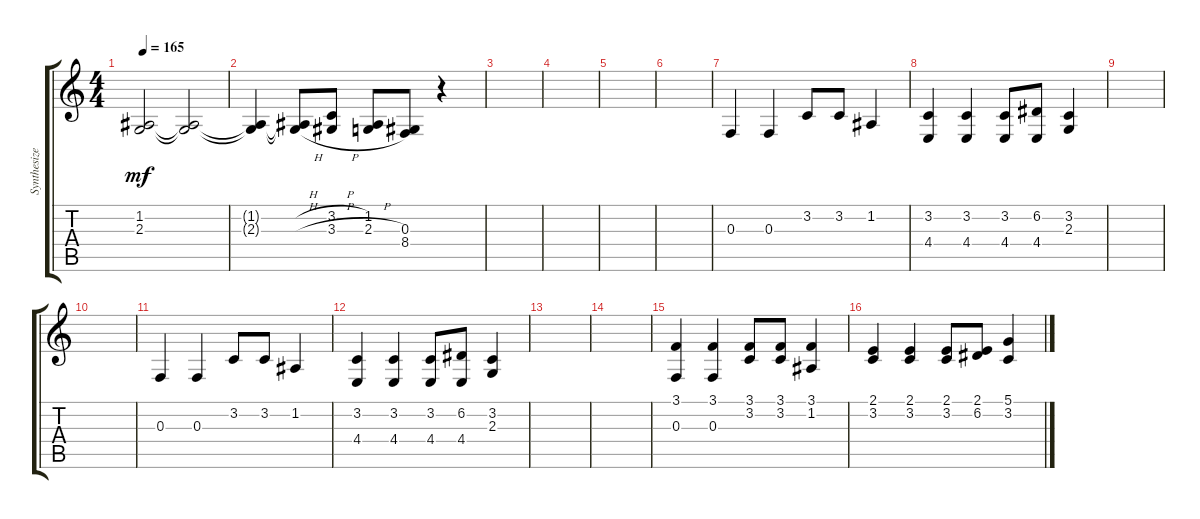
\track ("Synthesizer" "Synthesize") {instrument lead6voice}
\staff {score tabs}
\tuning (D4 A3 F3 C3 G2 C2) {hide}
\ts (4 4)
\tempo 165
\clef g2
\ks c
(1.2{t} 2.3{t}).2{dy mf} (1.2{t} 2.3{t}).2 |
(1.2{t} 2.3{t}).4 (1.2{h t} 2.3{h t}).8 (3.2{h} 3.3{h}).8 (1.2 2.3{h}).8 (0.3 8.4).8 r.4 |
|
|
|
|
0.3.4 0.3.4 3.2.8 3.2.8 1.2.4 |
(3.2 4.4).4 (3.2 4.4).4 (3.2 4.4).8 (6.2 4.4).8 (3.2 2.3).4 |
|
|
0.3.4 0.3.4 3.2.8 3.2.8 1.2.4 |
(3.2 4.4).4 (3.2 4.4).4 (3.2 4.4).8 (6.2 4.4).8 (3.2 2.3).4 |
|
|
(3.1 0.3).4 (3.1 0.3).4 (3.1 3.2).8 (3.1 3.2).8 (3.1 1.2).4 |
(2.1 3.2).4 (2.1 3.2).4 (2.1 3.2).8 (2.1 6.2).8 (5.1 3.2).4
